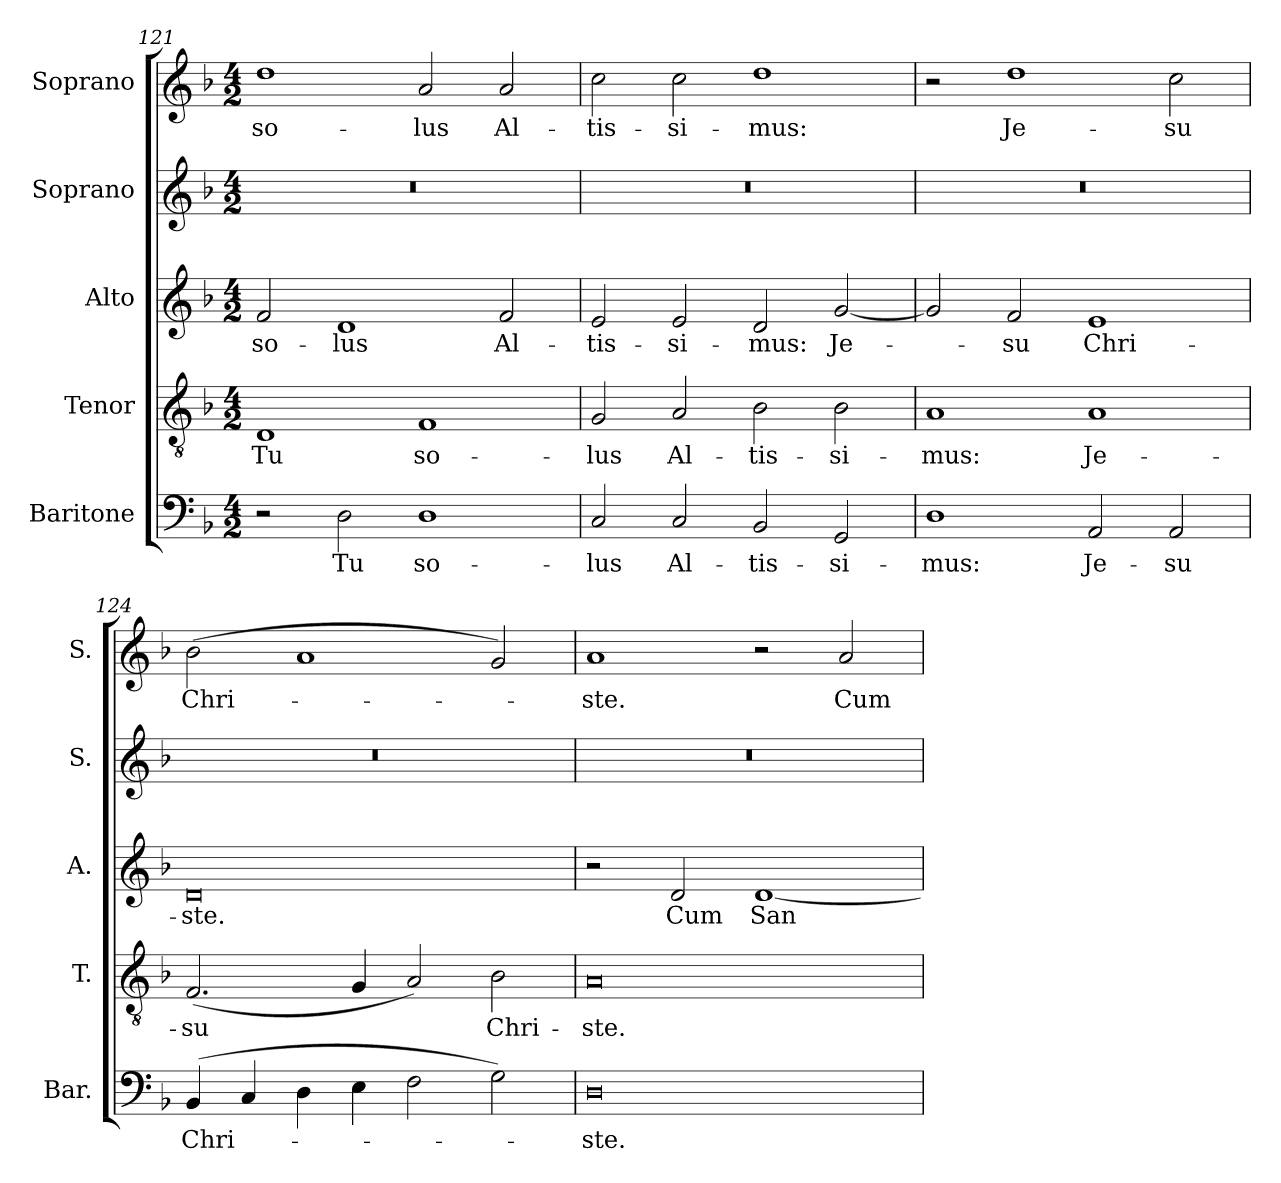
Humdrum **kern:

**kern	**text	**kern	**text	**kern	**text	**kern	**kern	**text
*part5	*part5	*part4	*part4	*part3	*part3	*part2	*part1	*part1
*staff5	*staff5	*staff4	*staff4	*staff3	*staff3	*staff2	*staff1	*staff1
*I"Baritone	*	*I"Tenor	*	*I"Alto	*	*I"Soprano	*I"Soprano	*
*I'Bar.	*	*I'T.	*	*I'A.	*	*I'S.	*I'S.	*
*clefF4	*	*clefGv2	*	*clefG2	*	*clefG2	*clefG2	*
*	*	*ITrd7c12	*	*	*	*	*	*
*k[b-]	*	*k[b-]	*	*k[b-]	*	*k[b-]	*k[b-]	*
*F:	*	*F:	*	*F:	*	*F:	*F:	*
*M4/2	*	*M4/2	*	*M4/2	*	*M4/2	*M4/2	*
=121	=121	=121	=121	=121	=121	=121	=121	=121
!	!	!	!LO:LY:b:color=#000000	!	!	!	!	!
!	!	!	!	!	!LO:LY:b:color=#000000	!LO:N:vis=1	!	!
!	!	!	!	!	!	!	!	!LO:LY:b:color=#000000
2r	.	1DDi	Tu	2fi/	so-	0r	1ddi	so-
!	!LO:LY:b:color=#000000	!	!	!	!	!	!	!
!	!	!	!	!	!LO:LY:b:color=#000000	!	!	!
2Di\	Tu	.	.	1di	-lus	.	.	.
!	!LO:LY:b:color=#000000	!	!	!	!	!	!	!
!	!	!	!LO:LY:b:color=#000000	!	!	!	!	!
!	!	!	!	!	!	!	!	!LO:LY:b:color=#000000
1Di	so-	1FFi	so-	.	.	.	2ai/	-lus
!	!	!	!	!	!LO:LY:b:color=#000000	!	!	!
!	!	!	!	!	!	!	!	!LO:LY:b:color=#000000
.	.	.	.	2fi/	Al-	.	2ai/	Al-
=122	=122	=122	=122	=122	=122	=122	=122	=122
!	!LO:LY:b:color=#000000	!	!	!	!	!	!	!
!	!	!	!LO:LY:b:color=#000000	!	!	!	!	!
!	!	!	!	!	!LO:LY:b:color=#000000	!LO:N:vis=1	!	!
!	!	!	!	!	!	!	!	!LO:LY:b:color=#000000
2Ci/	-lus	2GGi/	-lus	2ei/	-tis-	0r	2cci\	-tis-
!	!LO:LY:b:color=#000000	!	!	!	!	!	!	!
!	!	!	!LO:LY:b:color=#000000	!	!	!	!	!
!	!	!	!	!	!LO:LY:b:color=#000000	!	!	!
!	!	!	!	!	!	!	!	!LO:LY:b:color=#000000
2Ci/	Al-	2AAi/	Al-	2ei/	-si-	.	2cci\	-si-
!	!LO:LY:b:color=#000000	!	!	!	!	!	!	!
!	!	!	!LO:LY:b:color=#000000	!	!	!	!	!
!	!	!	!	!	!LO:LY:b:color=#000000	!	!	!
!	!	!	!	!	!	!	!	!LO:LY:b:color=#000000
2BB-i/	-tis-	2BB-i\	-tis-	2di/	-mus:	.	1ddi	-mus:
!	!LO:LY:b:color=#000000	!	!	!	!	!	!	!
!	!	!	!LO:LY:b:color=#000000	!	!	!	!	!
!	!	!	!	!	!LO:LY:b:color=#000000	!	!	!
2GGi/	-si-	2BB-i\	-si-	[2gi/	Je-	.	.	.
=123	=123	=123	=123	=123	=123	=123	=123	=123
!	!LO:LY:b:color=#000000	!	!	!	!	!	!	!
!	!	!	!LO:LY:b:color=#000000	!	!	!LO:N:vis=1	!	!
1Di	-mus:	1AAi	-mus:	2gi/]	.	0r	2r	.
!	!	!	!	!	!LO:LY:b:color=#000000	!	!	!
!	!	!	!	!	!	!	!	!LO:LY:b:color=#000000
.	.	.	.	2fi/	-su	.	1ddi	Je-
!	!LO:LY:b:color=#000000	!	!	!	!	!	!	!
!	!	!	!LO:LY:b:color=#000000	!	!	!	!	!
!	!	!	!	!	!LO:LY:b:color=#000000	!	!	!
2AAi/	Je-	1AAi	Je-	1ei	Chri-	.	.	.
!	!LO:LY:b:color=#000000	!	!	!	!	!	!	!
!	!	!	!	!	!	!	!	!LO:LY:b:color=#000000
2AAi/	-su	.	.	.	.	.	2cci\	-su
=124	=124	=124	=124	=124	=124	=124	=124	=124
!	!LO:LY:b:color=#000000	!	!	!	!	!	!	!
!	!	!	!LO:LY:b:color=#000000	!	!	!	!	!
!	!	!	!	!	!LO:LY:b:color=#000000	!LO:N:vis=1	!	!
!	!	!	!	!	!	!	!	!LO:LY:b:color=#000000
(4BB-i/	Chri-	(2.FFi/	-su	0di	-ste.	0r	(2b-i\	Chri-
4Ci/	.	.	.	.	.	.	.	.
4Di\	.	.	.	.	.	.	1ai	.
4Ei\	.	4GGi/	.	.	.	.	.	.
2Fi\	.	2AAi/)	.	.	.	.	.	.
!	!	!	!LO:LY:b:color=#000000	!	!	!	!	!
2Gi\)	.	2BB-i\	Chri-	.	.	.	2gi/)	.
=125	=125	=125	=125	=125	=125	=125	=125	=125
!	!LO:LY:b:color=#000000	!	!	!	!	!	!	!
!	!	!	!LO:LY:b:color=#000000	!	!	!LO:N:vis=1	!	!
!	!	!	!	!	!	!	!	!LO:LY:b:color=#000000
0Di	-ste.	0AAi	-ste.	2r	.	0r	1ai	-ste.
!	!	!	!	!	!LO:LY:b:color=#000000	!	!	!
.	.	.	.	2di/	Cum	.	.	.
!	!	!	!	!	!LO:LY:b:color=#000000	!	!	!
.	.	.	.	[1di	San-	.	2r	.
!	!	!	!	!	!	!	!	!LO:LY:b:color=#000000
.	.	.	.	.	.	.	2ai/	Cum
=	=	=	=	=	=	=	=	=
*-	*-	*-	*-	*-	*-	*-	*-	*-
